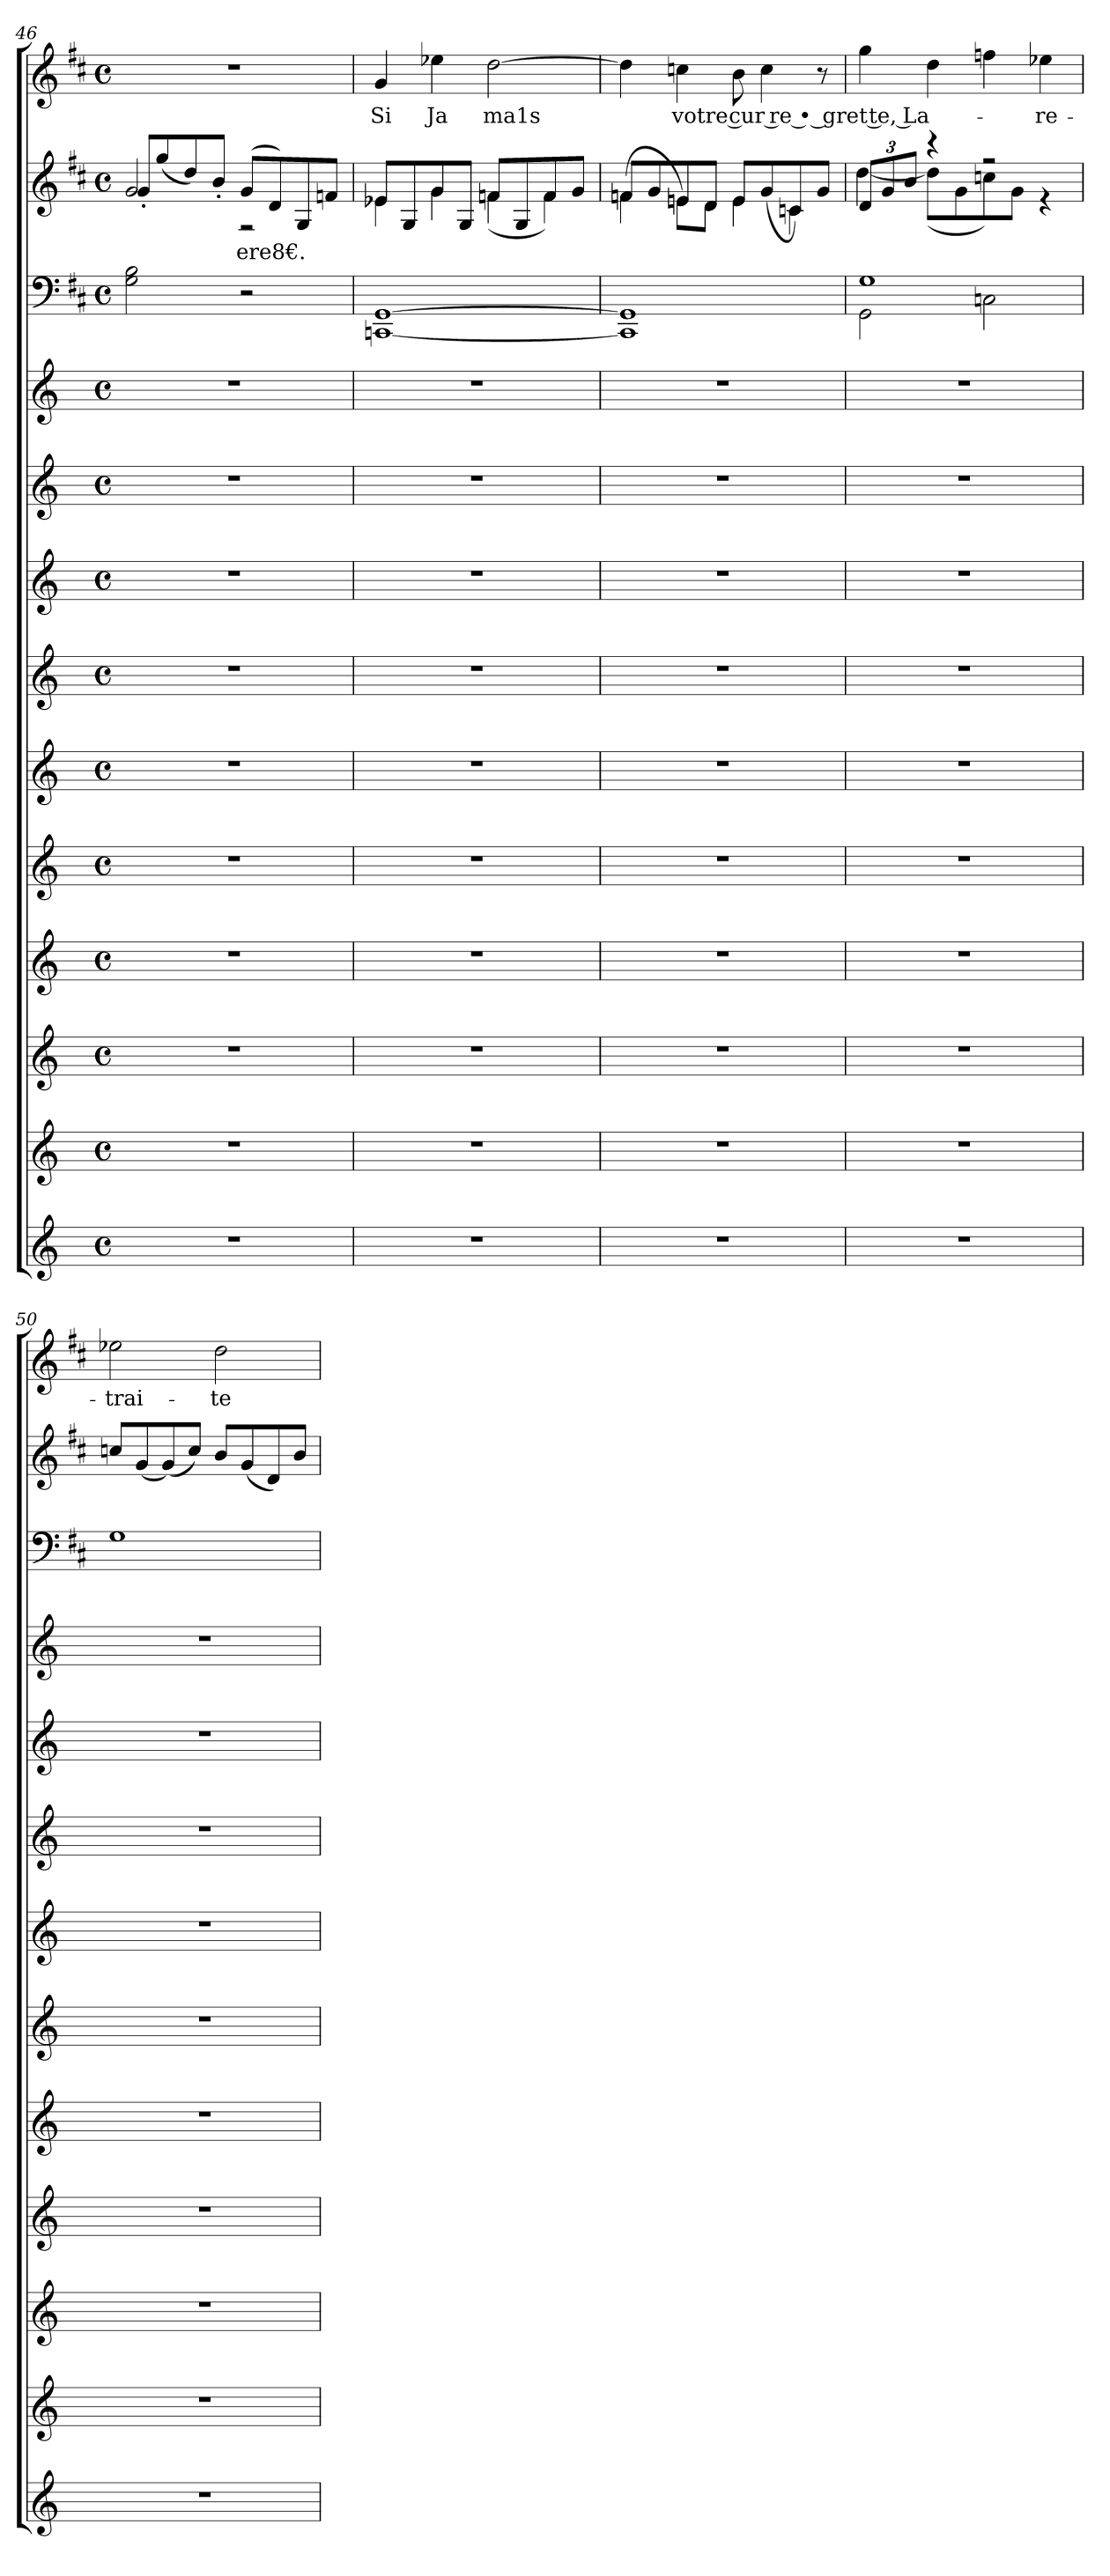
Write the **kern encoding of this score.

**kern	**kern	**kern	**kern	**kern	**kern	**kern	**kern	**kern	**kern	**kern	**kern	**text	**kern	**text
*part13	*part12	*part11	*part10	*part9	*part8	*part7	*part6	*part5	*part4	*part3	*part2	*part2	*part1	*part1
*staff13	*staff12	*staff11	*staff10	*staff9	*staff8	*staff7	*staff6	*staff5	*staff4	*staff3	*staff2	*staff2	*staff1	*staff1
*clefG2	*clefG2	*clefG2	*clefG2	*clefG2	*clefG2	*clefG2	*clefG2	*clefG2	*clefG2	*clefF4	*clefG2	*	*clefG2	*
*k[]	*k[]	*k[]	*k[]	*k[]	*k[]	*k[]	*k[]	*k[]	*k[]	*k[f#c#]	*k[f#c#]	*	*k[f#c#]	*
*C:	*C:	*C:	*C:	*C:	*C:	*C:	*C:	*C:	*C:	*D:	*D:	*	*D:	*
*M4/4	*M4/4	*M4/4	*M4/4	*M4/4	*M4/4	*M4/4	*M4/4	*M4/4	*M4/4	*M4/4	*M4/4	*	*M4/4	*
*met(c)	*met(c)	*met(c)	*met(c)	*met(c)	*met(c)	*met(c)	*met(c)	*met(c)	*met(c)	*met(c)	*met(c)	*	*met(c)	*
=46	=46	=46	=46	=46	=46	=46	=46	=46	=46	=46	=46	=46	=46	=46
*	*	*	*	*	*	*	*	*	*	*	*^	*	*	*
1r	1r	1r	1r	1r	1r	1r	1r	1r	1r	2G\ 2B\	2g/	8g'/L	.	1r	.
.	.	.	.	.	.	.	.	.	.	.	.	(8gg/	.	.	.
.	.	.	.	.	.	.	.	.	.	.	.	8dd/)	.	.	.
.	.	.	.	.	.	.	.	.	.	.	.	8b'/J	.	.	.
.	.	.	.	.	.	.	.	.	.	2r	(8g/L	2r	ere8€.	.	.
.	.	.	.	.	.	.	.	.	.	.	8d/)	.	.	.	.
.	.	.	.	.	.	.	.	.	.	.	8G/	.	.	.	.
.	.	.	.	.	.	.	.	.	.	.	8fn/J	.	.	.	.
=47	=47	=47	=47	=47	=47	=47	=47	=47	=47	=47	=47	=47	=47	=47	=47
1r	1r	1r	1r	1r	1r	1r	1r	1r	1r	[1CCn/ [1GG/	8e-X/L	4e-X\	.	4g/	Si
.	.	.	.	.	.	.	.	.	.	.	8G/	.	.	.	.
.	.	.	.	.	.	.	.	.	.	.	8g/	4g\	.	4ee-X\	Ja
.	.	.	.	.	.	.	.	.	.	.	8G/J	.	.	.	.
.	.	.	.	.	.	.	.	.	.	.	8fn/L	(4fn\	.	[2dd\	ma1s
.	.	.	.	.	.	.	.	.	.	.	8G/	.	.	.	.
.	.	.	.	.	.	.	.	.	.	.	8f/	4f\)	.	.	.
.	.	.	.	.	.	.	.	.	.	.	8g/J	.	.	.	.
=48	=48	=48	=48	=48	=48	=48	=48	=48	=48	=48	=48	=48	=48	=48	=48
1r	1r	1r	1r	1r	1r	1r	1r	1r	1r	1CC]/ 1GG]/	(4fn\	8fn/L	.	4dd\]	.
.	.	.	.	.	.	.	.	.	.	.	.	8g/	.	.	.
.	.	.	.	.	.	.	.	.	.	.	8en\L)	8en/	.	4cc\	votre cur re • gret te, La-
.	.	.	.	.	.	.	.	.	.	.	8d\J	8d/J	.	.	.
.	.	.	.	.	.	.	.	.	.	.	4e\	8e/L	.	8b\	.
.	.	.	.	.	.	.	.	.	.	.	.	(8g/	.	4cc\	.
.	.	.	.	.	.	.	.	.	.	.	4c\	8c/)	.	.	.
.	.	.	.	.	.	.	.	.	.	.	.	8g/J	.	8r	.
=49	=49	=49	=49	=49	=49	=49	=49	=49	=49	=49	=49	=49	=49	=49	=49
*	*	*	*	*	*	*	*	*	*	*^	*	*	*	*	*
1r	1r	1r	1r	1r	1r	1r	1r	1r	1r	1G/	2GG\	12d/L	[4dd\	.	4gg\	.
.	.	.	.	.	.	.	.	.	.	.	.	12g/	.	.	.	.
.	.	.	.	.	.	.	.	.	.	.	.	12b/J	.	.	.	.
.	.	.	.	.	.	.	.	.	.	.	.	4r	(8dd\L]	.	4dd\	.
.	.	.	.	.	.	.	.	.	.	.	.	.	8g\	.	.	.
.	.	.	.	.	.	.	.	.	.	.	2Cn\	2r	8cc\)	.	4ffn\	.
.	.	.	.	.	.	.	.	.	.	.	.	.	8g\J	.	.	.
.	.	.	.	.	.	.	.	.	.	.	.	.	4r	.	4ee-X\	re-
*	*	*	*	*	*	*	*	*	*	*v	*v	*	*	*	*	*
*	*	*	*	*	*	*	*	*	*	*	*v	*v	*	*	*
!!LO:LB:g=z
=50	=50	=50	=50	=50	=50	=50	=50	=50	=50	=50	=50	=50	=50	=50
1r	1r	1r	1r	1r	1r	1r	1r	1r	1r	1G/	8cc/L	.	2ee-X\	trai-
.	.	.	.	.	.	.	.	.	.	.	(8g/	.	.	.
.	.	.	.	.	.	.	.	.	.	.	(8g/)	.	.	.
.	.	.	.	.	.	.	.	.	.	.	8cc/J)	.	.	.
.	.	.	.	.	.	.	.	.	.	.	8b/L	.	2dd\	te
.	.	.	.	.	.	.	.	.	.	.	(8g/	.	.	.
.	.	.	.	.	.	.	.	.	.	.	8d/)	.	.	.
.	.	.	.	.	.	.	.	.	.	.	8b/J	.	.	.
=	=	=	=	=	=	=	=	=	=	=	=	=	=	=
*-	*-	*-	*-	*-	*-	*-	*-	*-	*-	*-	*-	*-	*-	*-
